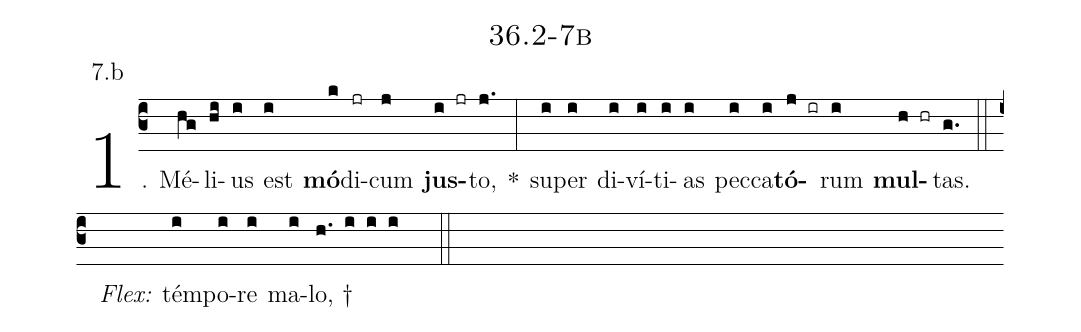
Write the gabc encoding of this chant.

name: 36.2-7b;
annotation: 7.b;
%%
(c3)1. Mé(hg)li(hi)us(i) est(i) <b>mó</b>(k)di(jr)cum(j) <b>jus</b>(i jr)to,(j.) *(:) su(i)per(i) di(i)ví(i)ti(i)as(i) pec(i)ca(i)<b>tó</b>(j ir)rum(i) <b>mul</b>(h hr)tas.(g.) (::)
<i>Flex:</i>()  tém(i)po(i)re(i) ma(i)lo, †(h. i i i  ::)

%E(i) u(i) o(j) u(i) a(h) e.(g.) (::)
